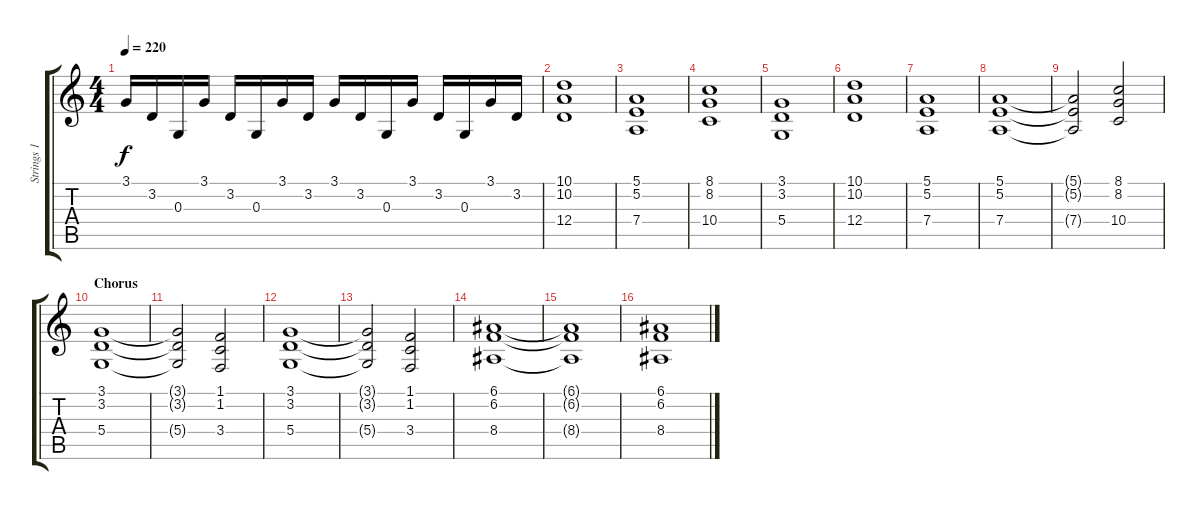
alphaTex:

\track ("Strings 1" "Strings 1") {instrument stringensemble1}
\staff {score tabs}
\tuning (E4 B3 G3 D3 A2 E2) {hide}
\ts (4 4)
\tempo 220
\clef g2
\ks c
3.1.16{dy f} 3.2.16 0.3.16 3.1.16 3.2.16 0.3.16 3.1.16 3.2.16 3.1.16 3.2.16 0.3.16 3.1.16 3.2.16 0.3.16 3.1.16 3.2.16 |
(10.1 10.2 12.4).1 |
(5.1 5.2 7.4).1 |
(8.1 8.2 10.4).1 |
(3.1 3.2 5.4).1 |
(10.1 10.2 12.4).1 |
(5.1 5.2 7.4).1 |
(5.1 5.2 7.4).1 |
(5.1{t} 5.2{t} 7.4{t}).2 (8.1 8.2 10.4).2 |
\section ("" "Chorus")
(3.1 3.2 5.4).1 |
(3.1{t} 3.2{t} 5.4{t}).2 (1.1 1.2 3.4).2 |
(3.1 3.2 5.4).1 |
(3.1{t} 3.2{t} 5.4{t}).2 (1.1 1.2 3.4).2 |
(6.1 6.2 8.4).1 |
(6.1{t} 6.2{t} 8.4{t}).1 |
(6.1 6.2 8.4).1
